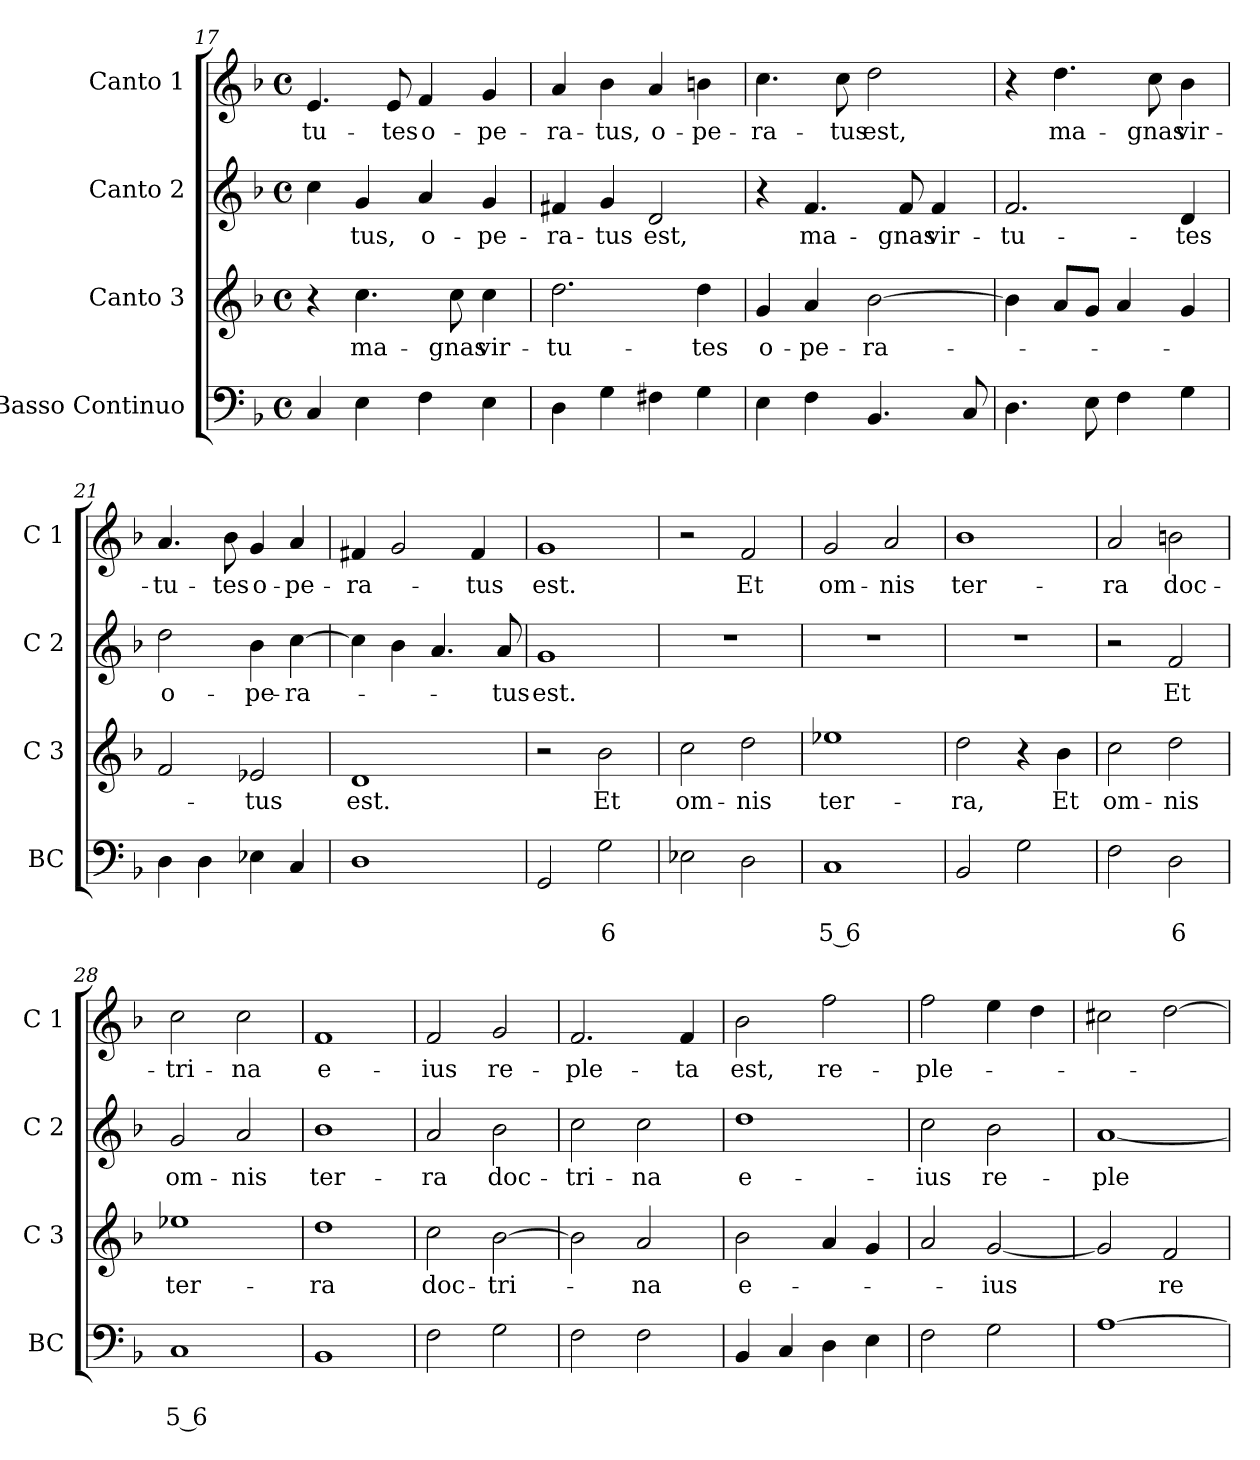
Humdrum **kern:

**kern	**text	**text	**kern	**text	**kern	**text	**kern	**text
*part4	*part4	*part4	*part3	*part3	*part2	*part2	*part1	*part1
*staff4	*staff4	*staff4	*staff3	*staff3	*staff2	*staff2	*staff1	*staff1
*I"Basso Continuo	*	*	*I"Canto 3	*	*I"Canto 2	*	*I"Canto 1	*
*I'BC	*	*	*I'C 3	*	*I'C 2	*	*I'C 1	*
!!LO:PB:g=z
*clefF4	*	*	*clefG2	*	*clefG2	*	*clefG2	*
*k[b-]	*	*	*k[b-]	*	*k[b-]	*	*k[b-]	*
*F:	*	*	*F:	*	*F:	*	*F:	*
*M4/4	*	*	*M4/4	*	*M4/4	*	*M4/4	*
*met(c)	*	*	*met(c)	*	*met(c)	*	*met(c)	*
=17	=17	=17	=17	=17	=17	=17	=17	=17
!	!	!	!	!	!	!	!	!LO:LY:b
4C/	.	.	4r	.	4cc\	.	4.e/	-tu-
!	!	!	!	!LO:LY:b	!	!LO:LY:b	!	!
4E\	.	.	4.cc\	ma-	4g/	-tus,	.	.
!	!	!	!	!	!	!	!	!LO:LY:b
.	.	.	.	.	.	.	8e/	-tes
!	!	!	!	!	!	!LO:LY:b	!	!LO:LY:b
4F\	.	.	.	.	4a/	o-	4f/	o-
!	!	!	!	!LO:LY:b	!	!	!	!
.	.	.	8cc\	-gnas	.	.	.	.
!	!	!	!	!LO:LY:b	!	!LO:LY:b	!	!LO:LY:b
4E\	.	.	4cc\	vir-	4g/	-pe-	4g/	-pe-
=18	=18	=18	=18	=18	=18	=18	=18	=18
!	!	!	!	!LO:LY:b	!	!LO:LY:b	!	!LO:LY:b
4D\	.	.	2.dd\	-tu-	4f#X/	-ra-	4a/	-ra-
!	!	!	!	!	!	!LO:LY:b	!	!LO:LY:b
4G\	.	.	.	.	4g/	-tus	4b-\	-tus,
!	!	!	!	!	!	!LO:LY:b	!	!LO:LY:b
4F#X\	.	.	.	.	2d/	est,	4a/	o-
!	!	!	!	!LO:LY:b	!	!	!	!LO:LY:b
4G\	.	.	4dd\	-tes	.	.	4bn\	-pe-
=19	=19	=19	=19	=19	=19	=19	=19	=19
!	!	!	!	!LO:LY:b	!	!	!	!LO:LY:b
4E\	.	.	4g/	o-	4r	.	4.cc\	-ra-
!	!	!	!	!LO:LY:b	!	!LO:LY:b	!	!
4F\	.	.	4a/	-pe-	4.f/	ma-	.	.
!	!	!	!	!	!	!	!	!LO:LY:b
.	.	.	.	.	.	.	8cc\	-tus
!	!	!	!	!LO:LY:b	!	!	!	!LO:LY:b
4.BB-/	.	.	[2b-\	-ra-	.	.	2dd\	est,
!	!	!	!	!	!	!LO:LY:b	!	!
.	.	.	.	.	8f/	-gnas	.	.
!	!	!	!	!	!	!LO:LY:b	!	!
.	.	.	.	.	4f/	vir-	.	.
8C/	.	.	.	.	.	.	.	.
=20	=20	=20	=20	=20	=20	=20	=20	=20
!	!	!	!	!	!	!LO:LY:b	!	!
4.D\	.	.	4b-\]	.	2.f/	-tu-	4r	.
!	!	!	!	!	!	!	!	!LO:LY:b
.	.	.	8a/L	.	.	.	4.dd\	ma-
8E\	.	.	8g/J	.	.	.	.	.
4F\	.	.	4a/	.	.	.	.	.
!	!	!	!	!	!	!	!	!LO:LY:b
.	.	.	.	.	.	.	8cc\	-gnas
!	!	!	!	!	!	!LO:LY:b	!	!LO:LY:b
4G\	.	.	4g/	.	4d/	-tes	4b-\	vir-
=21	=21	=21	=21	=21	=21	=21	=21	=21
!	!	!	!	!	!	!LO:LY:b	!	!LO:LY:b
4D\	.	.	2f/	.	2dd\	o-	4.a/	-tu-
4D\	.	.	.	.	.	.	.	.
!	!	!	!	!	!	!	!	!LO:LY:b
.	.	.	.	.	.	.	8b-\	-tes
!	!	!	!	!LO:LY:b	!	!LO:LY:b	!	!LO:LY:b
4E-X\	.	.	2e-X/	-tus	4b-\	-pe-	4g/	o-
!	!	!	!	!	!	!LO:LY:b	!	!LO:LY:b
4C/	.	.	.	.	[4cc\	-ra-	4a/	-pe-
!!LO:LB:g=z
=22	=22	=22	=22	=22	=22	=22	=22	=22
!	!	!	!	!LO:LY:b	!	!	!	!LO:LY:b
1D	.	.	1d	est.	4cc\]	.	4f#X/	-ra-
.	.	.	.	.	4b-\	.	2g/	.
.	.	.	.	.	4.a/	.	.	.
!	!	!	!	!	!	!	!	!LO:LY:b
.	.	.	.	.	.	.	4f#/	-tus
!	!	!	!	!	!	!LO:LY:b	!	!
.	.	.	.	.	8a/	-tus	.	.
=23	=23	=23	=23	=23	=23	=23	=23	=23
!	!	!	!	!	!	!LO:LY:b	!	!LO:LY:b
2GG/	.	.	2r	.	1g	est.	1g	est.
!	!	!LO:LY:b	!	!LO:LY:b	!	!	!	!
2G\	.	6	2b-\	Et	.	.	.	.
=24	=24	=24	=24	=24	=24	=24	=24	=24
!	!	!	!	!LO:LY:b	!	!	!	!
2E-X\	.	.	2cc\	om-	1r	.	2r	.
!	!	!	!	!LO:LY:b	!	!	!	!LO:LY:b
2D\	.	.	2dd\	-nis	.	.	2f/	Et
=25	=25	=25	=25	=25	=25	=25	=25	=25
!	!	!LO:LY:b	!	!LO:LY:b	!	!	!	!LO:LY:b
1C	.	5 6	1ee-X	ter-	1r	.	2g/	om-
!	!	!	!	!	!	!	!	!LO:LY:b
.	.	.	.	.	.	.	2a/	-nis
=26	=26	=26	=26	=26	=26	=26	=26	=26
!	!	!	!	!LO:LY:b	!	!	!	!LO:LY:b
2BB-/	.	.	2dd\	-ra,	1r	.	1b-	ter-
2G\	.	.	4r	.	.	.	.	.
!	!	!	!	!LO:LY:b	!	!	!	!
.	.	.	4b-\	Et	.	.	.	.
=27	=27	=27	=27	=27	=27	=27	=27	=27
!	!	!	!	!LO:LY:b	!	!	!	!LO:LY:b
2F\	.	.	2cc\	om-	2r	.	2a/	-ra
!	!	!LO:LY:b	!	!LO:LY:b	!	!LO:LY:b	!	!LO:LY:b
2D\	.	6	2dd\	-nis	2f/	Et	2bn\	doc-
=28	=28	=28	=28	=28	=28	=28	=28	=28
!	!	!LO:LY:b	!	!LO:LY:b	!	!LO:LY:b	!	!LO:LY:b
1C	.	5 6	1ee-X	ter-	2g/	om-	2cc\	-tri-
!	!	!	!	!	!	!LO:LY:b	!	!LO:LY:b
.	.	.	.	.	2a/	-nis	2cc\	-na
!!LO:LB:g=z
=29	=29	=29	=29	=29	=29	=29	=29	=29
!	!	!	!	!LO:LY:b	!	!LO:LY:b	!	!LO:LY:b
1BB-	.	.	1dd	-ra	1b-	ter-	1f	e-
=30	=30	=30	=30	=30	=30	=30	=30	=30
!	!	!	!	!LO:LY:b	!	!LO:LY:b	!	!LO:LY:b
2F\	.	.	2cc\	doc-	2a/	-ra	2f/	-ius
!	!	!	!	!LO:LY:b	!	!LO:LY:b	!	!LO:LY:b
2G\	.	.	[2b-\	-tri-	2b-\	doc-	2g/	re-
=31	=31	=31	=31	=31	=31	=31	=31	=31
!	!	!	!	!	!	!LO:LY:b	!	!LO:LY:b
2F\	.	.	2b-\]	.	2cc\	-tri-	2.f/	-ple-
!	!	!	!	!LO:LY:b	!	!LO:LY:b	!	!
2F\	.	.	2a/	-na	2cc\	-na	.	.
!	!	!	!	!	!	!	!	!LO:LY:b
.	.	.	.	.	.	.	4f/	-ta
=32	=32	=32	=32	=32	=32	=32	=32	=32
!	!	!	!	!LO:LY:b	!	!LO:LY:b	!	!LO:LY:b
4BB-/	.	.	2b-\	e-	1dd	e-	2b-\	est,
4C/	.	.	.	.	.	.	.	.
!	!	!	!	!	!	!	!	!LO:LY:b
4D\	.	.	4a/	.	.	.	2ff\	re-
4E\	.	.	4g/	.	.	.	.	.
=33	=33	=33	=33	=33	=33	=33	=33	=33
!	!	!	!	!	!	!LO:LY:b	!	!LO:LY:b
2F\	.	.	2a/	.	2cc\	-ius	2ff\	-ple-
!	!	!	!	!LO:LY:b	!	!LO:LY:b	!	!
2G\	.	.	[2g/	-ius	2b-\	re-	4ee\	.
.	.	.	.	.	.	.	4dd\	.
=34	=34	=34	=34	=34	=34	=34	=34	=34
!	!	!	!	!	!	!LO:LY:b	!	!
[1A	.	.	2g/]	.	[1a	-ple-	2cc#X\	.
!	!	!	!	!LO:LY:b	!	!	!	!
.	.	.	2f/	re-	.	.	[2dd\	.
=	=	=	=	=	=	=	=	=
*-	*-	*-	*-	*-	*-	*-	*-	*-
